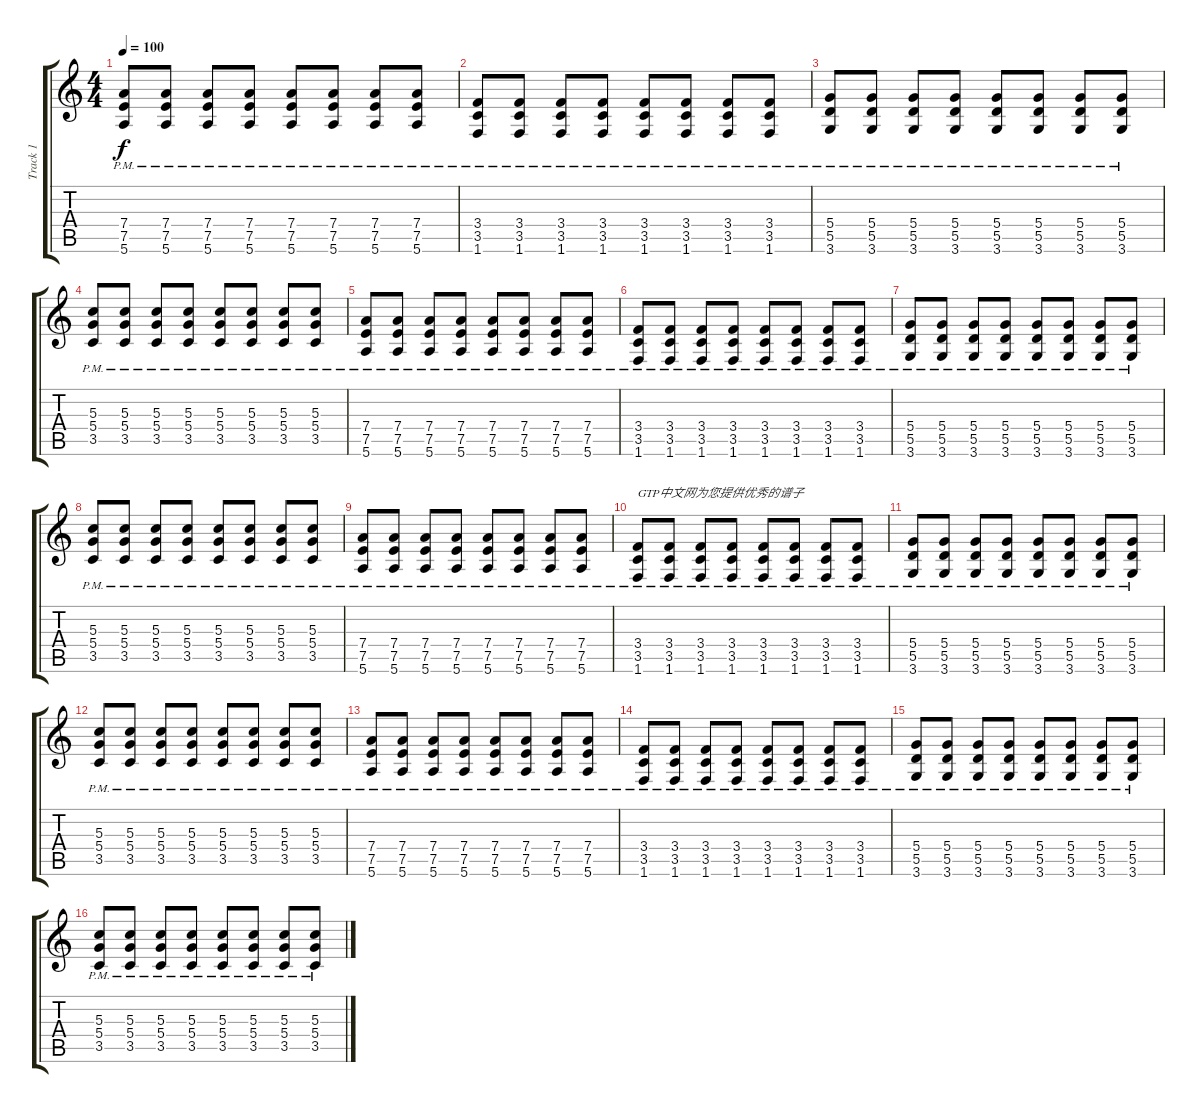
\track ("Track 1" "Track 1") {instrument distortionguitar}
\staff {score tabs}
\tuning (E4 B3 G3 D3 A2 E2) {hide}
\ts (4 4)
\tempo 100
\clef g2
\ks c
(7.4{pm} 7.5{pm} 5.6{pm}).8{dy f} (7.4{pm} 7.5{pm} 5.6{pm}).8 (7.4{pm} 7.5{pm} 5.6{pm}).8 (7.4{pm} 7.5{pm} 5.6{pm}).8 (7.4{pm} 7.5{pm} 5.6{pm}).8 (7.4{pm} 7.5{pm} 5.6{pm}).8 (7.4{pm} 7.5{pm} 5.6{pm}).8 (7.4{pm} 7.5{pm} 5.6{pm}).8 |
(3.4{pm} 3.5{pm} 1.6{pm}).8 (3.4{pm} 3.5{pm} 1.6{pm}).8 (3.4{pm} 3.5{pm} 1.6{pm}).8 (3.4{pm} 3.5{pm} 1.6{pm}).8 (3.4{pm} 3.5{pm} 1.6{pm}).8 (3.4{pm} 3.5{pm} 1.6{pm}).8 (3.4{pm} 3.5{pm} 1.6{pm}).8 (3.4{pm} 3.5{pm} 1.6{pm}).8 |
(5.4{pm} 5.5{pm} 3.6{pm}).8 (5.4{pm} 5.5{pm} 3.6{pm}).8 (5.4{pm} 5.5{pm} 3.6{pm}).8 (5.4{pm} 5.5{pm} 3.6{pm}).8 (5.4{pm} 5.5{pm} 3.6{pm}).8 (5.4{pm} 5.5{pm} 3.6{pm}).8 (5.4{pm} 5.5{pm} 3.6{pm}).8 (5.4{pm} 5.5{pm} 3.6{pm}).8 |
(5.3{pm} 5.4{pm} 3.5{pm}).8 (5.3{pm} 5.4{pm} 3.5{pm}).8 (5.3{pm} 5.4{pm} 3.5{pm}).8 (5.3{pm} 5.4{pm} 3.5{pm}).8 (5.3{pm} 5.4{pm} 3.5{pm}).8 (5.3{pm} 5.4{pm} 3.5{pm}).8 (5.3{pm} 5.4{pm} 3.5{pm}).8 (5.3{pm} 5.4{pm} 3.5{pm}).8 |
(7.4{pm} 7.5{pm} 5.6{pm}).8 (7.4{pm} 7.5{pm} 5.6{pm}).8 (7.4{pm} 7.5{pm} 5.6{pm}).8 (7.4{pm} 7.5{pm} 5.6{pm}).8 (7.4{pm} 7.5{pm} 5.6{pm}).8 (7.4{pm} 7.5{pm} 5.6{pm}).8 (7.4{pm} 7.5{pm} 5.6{pm}).8 (7.4{pm} 7.5{pm} 5.6{pm}).8 |
(3.4{pm} 3.5{pm} 1.6{pm}).8 (3.4{pm} 3.5{pm} 1.6{pm}).8 (3.4{pm} 3.5{pm} 1.6{pm}).8 (3.4{pm} 3.5{pm} 1.6{pm}).8 (3.4{pm} 3.5{pm} 1.6{pm}).8 (3.4{pm} 3.5{pm} 1.6{pm}).8 (3.4{pm} 3.5{pm} 1.6{pm}).8 (3.4{pm} 3.5{pm} 1.6{pm}).8 |
(5.4{pm} 5.5{pm} 3.6{pm}).8 (5.4{pm} 5.5{pm} 3.6{pm}).8 (5.4{pm} 5.5{pm} 3.6{pm}).8 (5.4{pm} 5.5{pm} 3.6{pm}).8 (5.4{pm} 5.5{pm} 3.6{pm}).8 (5.4{pm} 5.5{pm} 3.6{pm}).8 (5.4{pm} 5.5{pm} 3.6{pm}).8 (5.4{pm} 5.5{pm} 3.6{pm}).8 |
(5.3{pm} 5.4{pm} 3.5{pm}).8 (5.3{pm} 5.4{pm} 3.5{pm}).8 (5.3{pm} 5.4{pm} 3.5{pm}).8 (5.3{pm} 5.4{pm} 3.5{pm}).8 (5.3{pm} 5.4{pm} 3.5{pm}).8 (5.3{pm} 5.4{pm} 3.5{pm}).8 (5.3{pm} 5.4{pm} 3.5{pm}).8 (5.3{pm} 5.4{pm} 3.5{pm}).8 |
(7.4{pm} 7.5{pm} 5.6{pm}).8 (7.4{pm} 7.5{pm} 5.6{pm}).8 (7.4{pm} 7.5{pm} 5.6{pm}).8 (7.4{pm} 7.5{pm} 5.6{pm}).8 (7.4{pm} 7.5{pm} 5.6{pm}).8 (7.4{pm} 7.5{pm} 5.6{pm}).8 (7.4{pm} 7.5{pm} 5.6{pm}).8 (7.4{pm} 7.5{pm} 5.6{pm}).8 |
(3.4{pm} 3.5{pm} 1.6{pm}).8{txt "GTP中文网为您提供优秀的谱子"} (3.4{pm} 3.5{pm} 1.6{pm}).8 (3.4{pm} 3.5{pm} 1.6{pm}).8 (3.4{pm} 3.5{pm} 1.6{pm}).8 (3.4{pm} 3.5{pm} 1.6{pm}).8 (3.4{pm} 3.5{pm} 1.6{pm}).8 (3.4{pm} 3.5{pm} 1.6{pm}).8 (3.4{pm} 3.5{pm} 1.6{pm}).8 |
(5.4{pm} 5.5{pm} 3.6{pm}).8 (5.4{pm} 5.5{pm} 3.6{pm}).8 (5.4{pm} 5.5{pm} 3.6{pm}).8 (5.4{pm} 5.5{pm} 3.6{pm}).8 (5.4{pm} 5.5{pm} 3.6{pm}).8 (5.4{pm} 5.5{pm} 3.6{pm}).8 (5.4{pm} 5.5{pm} 3.6{pm}).8 (5.4{pm} 5.5{pm} 3.6{pm}).8 |
(5.3{pm} 5.4{pm} 3.5{pm}).8 (5.3{pm} 5.4{pm} 3.5{pm}).8 (5.3{pm} 5.4{pm} 3.5{pm}).8 (5.3{pm} 5.4{pm} 3.5{pm}).8 (5.3{pm} 5.4{pm} 3.5{pm}).8 (5.3{pm} 5.4{pm} 3.5{pm}).8 (5.3{pm} 5.4{pm} 3.5{pm}).8 (5.3{pm} 5.4{pm} 3.5{pm}).8 |
(7.4{pm} 7.5{pm} 5.6{pm}).8 (7.4{pm} 7.5{pm} 5.6{pm}).8 (7.4{pm} 7.5{pm} 5.6{pm}).8 (7.4{pm} 7.5{pm} 5.6{pm}).8 (7.4{pm} 7.5{pm} 5.6{pm}).8 (7.4{pm} 7.5{pm} 5.6{pm}).8 (7.4{pm} 7.5{pm} 5.6{pm}).8 (7.4{pm} 7.5{pm} 5.6{pm}).8 |
(3.4{pm} 3.5{pm} 1.6{pm}).8 (3.4{pm} 3.5{pm} 1.6{pm}).8 (3.4{pm} 3.5{pm} 1.6{pm}).8 (3.4{pm} 3.5{pm} 1.6{pm}).8 (3.4{pm} 3.5{pm} 1.6{pm}).8 (3.4{pm} 3.5{pm} 1.6{pm}).8 (3.4{pm} 3.5{pm} 1.6{pm}).8 (3.4{pm} 3.5{pm} 1.6{pm}).8 |
(5.4{pm} 5.5{pm} 3.6{pm}).8 (5.4{pm} 5.5{pm} 3.6{pm}).8 (5.4{pm} 5.5{pm} 3.6{pm}).8 (5.4{pm} 5.5{pm} 3.6{pm}).8 (5.4{pm} 5.5{pm} 3.6{pm}).8 (5.4{pm} 5.5{pm} 3.6{pm}).8 (5.4{pm} 5.5{pm} 3.6{pm}).8 (5.4{pm} 5.5{pm} 3.6{pm}).8 |
(5.3{pm} 5.4{pm} 3.5{pm}).8 (5.3{pm} 5.4{pm} 3.5{pm}).8 (5.3{pm} 5.4{pm} 3.5{pm}).8 (5.3{pm} 5.4{pm} 3.5{pm}).8 (5.3{pm} 5.4{pm} 3.5{pm}).8 (5.3{pm} 5.4{pm} 3.5{pm}).8 (5.3{pm} 5.4{pm} 3.5{pm}).8 (5.3{pm} 5.4{pm} 3.5{pm}).8
